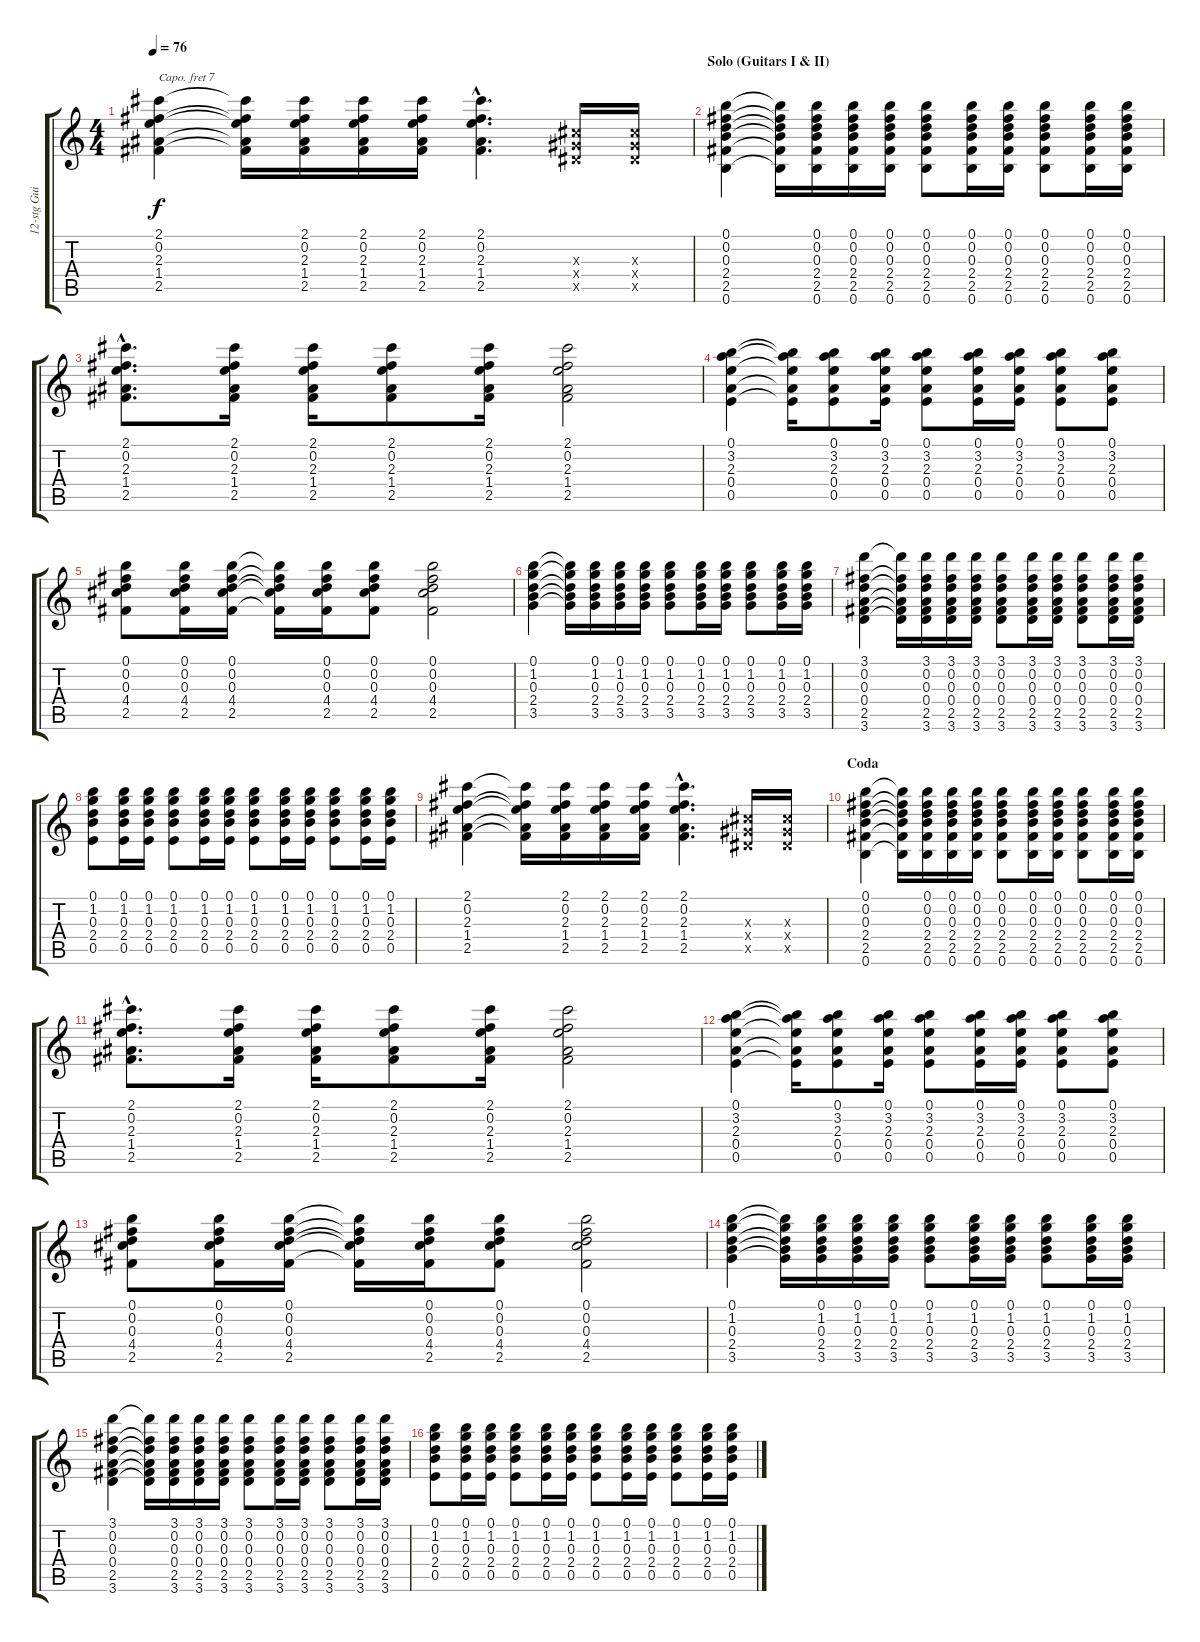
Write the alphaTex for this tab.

\track ("12-stg Guitar (1)" "12-stg Gui") {instrument acousticguitarsteel}
\staff {score tabs}
\capo 7
\tuning (E4 B3 G3 D3 A2 E2) {hide}
\ts (4 4)
\tempo 76
\clef g2
\ks c
(2.1 0.2 2.3 1.4 2.5).4{dy f} (2.1{t} 0.2{t} 2.3{t} 1.4{t} 2.5{t}).16 (2.1 0.2 2.3 1.4 2.5).16 (2.1 0.2 2.3 1.4 2.5).16 (2.1 0.2 2.3 1.4 2.5).16 (2.1{hac} 0.2{hac} 2.3{hac} 1.4{hac} 2.5{hac}).4{d} (-1.3{x} -1.4{x} -1.5{x}).16 (-1.3{x} -1.4{x} -1.5{x}).16 |
\section ("" "Solo (Guitars I & II)")
(0.1 0.2 0.3 2.4 2.5 0.6).4 (0.1{t} 0.2{t} 0.3{t} 2.4{t} 2.5{t} 0.6{t}).16 (0.1 0.2 0.3 2.4 2.5 0.6).16 (0.1 0.2 0.3 2.4 2.5 0.6).16 (0.1 0.2 0.3 2.4 2.5 0.6).16 (0.1 0.2 0.3 2.4 2.5 0.6).8 (0.1 0.2 0.3 2.4 2.5 0.6).16 (0.1 0.2 0.3 2.4 2.5 0.6).16 (0.1 0.2 0.3 2.4 2.5 0.6).8 (0.1 0.2 0.3 2.4 2.5 0.6).16 (0.1 0.2 0.3 2.4 2.5 0.6).16 |
(2.1{hac} 0.2{hac} 2.3{hac} 1.4{hac} 2.5{hac}).8{d} (2.1 0.2 2.3 1.4 2.5).16 (2.1 0.2 2.3 1.4 2.5).16 (2.1 0.2 2.3 1.4 2.5).8 (2.1 0.2 2.3 1.4 2.5).16 (2.1 0.2 2.3 1.4 2.5).2 |
(0.1 3.2 2.3 0.4 0.5).4 (0.1{t} 3.2{t} 2.3{t} 0.4{t} 0.5{t}).16 (0.1 3.2 2.3 0.4 0.5).8 (0.1 3.2 2.3 0.4 0.5).16 (0.1 3.2 2.3 0.4 0.5).8 (0.1 3.2 2.3 0.4 0.5).16 (0.1 3.2 2.3 0.4 0.5).16 (0.1 3.2 2.3 0.4 0.5).8 (0.1 3.2 2.3 0.4 0.5).8 |
(0.1 0.2 0.3 4.4 2.5).8 (0.1 0.2 0.3 4.4 2.5).16 (0.1 0.2 0.3 4.4 2.5).16 (0.1{t} 0.2{t} 0.3{t} 4.4{t} 2.5{t}).16 (0.1 0.2 0.3 4.4 2.5).16 (0.1 0.2 0.3 4.4 2.5).8 (0.1 0.2 0.3 4.4 2.5).2 |
(0.1 1.2 0.3 2.4 3.5).4 (0.1{t} 1.2{t} 0.3{t} 2.4{t} 3.5{t}).16 (0.1 1.2 0.3 2.4 3.5).16 (0.1 1.2 0.3 2.4 3.5).16 (0.1 1.2 0.3 2.4 3.5).16 (0.1 1.2 0.3 2.4 3.5).8 (0.1 1.2 0.3 2.4 3.5).16 (0.1 1.2 0.3 2.4 3.5).16 (0.1 1.2 0.3 2.4 3.5).8 (0.1 1.2 0.3 2.4 3.5).16 (0.1 1.2 0.3 2.4 3.5).16 |
(3.1 0.2 0.3 0.4 2.5 3.6).4 (3.1{t} 0.2{t} 0.3{t} 0.4{t} 2.5{t} 3.6{t}).16 (3.1 0.2 0.3 0.4 2.5 3.6).16 (3.1 0.2 0.3 0.4 2.5 3.6).16 (3.1 0.2 0.3 0.4 2.5 3.6).16 (3.1 0.2 0.3 0.4 2.5 3.6).8 (3.1 0.2 0.3 0.4 2.5 3.6).16 (3.1 0.2 0.3 0.4 2.5 3.6).16 (3.1 0.2 0.3 0.4 2.5 3.6).8 (3.1 0.2 0.3 0.4 2.5 3.6).16 (3.1 0.2 0.3 0.4 2.5 3.6).16 |
(0.1 1.2 0.3 2.4 0.5).8 (0.1 1.2 0.3 2.4 0.5).16 (0.1 1.2 0.3 2.4 0.5).16 (0.1 1.2 0.3 2.4 0.5).8 (0.1 1.2 0.3 2.4 0.5).16 (0.1 1.2 0.3 2.4 0.5).16 (0.1 1.2 0.3 2.4 0.5).8 (0.1 1.2 0.3 2.4 0.5).16 (0.1 1.2 0.3 2.4 0.5).16 (0.1 1.2 0.3 2.4 0.5).8 (0.1 1.2 0.3 2.4 0.5).16 (0.1 1.2 0.3 2.4 0.5).16 |
(2.1 0.2 2.3 1.4 2.5).4 (2.1{t} 0.2{t} 2.3{t} 1.4{t} 2.5{t}).16 (2.1 0.2 2.3 1.4 2.5).16 (2.1 0.2 2.3 1.4 2.5).16 (2.1 0.2 2.3 1.4 2.5).16 (2.1{hac} 0.2{hac} 2.3{hac} 1.4{hac} 2.5{hac}).4{d} (-1.3{x} -1.4{x} -1.5{x}).16 (-1.3{x} -1.4{x} -1.5{x}).16 |
\section ("" "Coda")
(0.1 0.2 0.3 2.4 2.5 0.6).4 (0.1{t} 0.2{t} 0.3{t} 2.4{t} 2.5{t} 0.6{t}).16 (0.1 0.2 0.3 2.4 2.5 0.6).16 (0.1 0.2 0.3 2.4 2.5 0.6).16 (0.1 0.2 0.3 2.4 2.5 0.6).16 (0.1 0.2 0.3 2.4 2.5 0.6).8 (0.1 0.2 0.3 2.4 2.5 0.6).16 (0.1 0.2 0.3 2.4 2.5 0.6).16 (0.1 0.2 0.3 2.4 2.5 0.6).8 (0.1 0.2 0.3 2.4 2.5 0.6).16 (0.1 0.2 0.3 2.4 2.5 0.6).16 |
(2.1{hac} 0.2{hac} 2.3{hac} 1.4{hac} 2.5{hac}).8{d} (2.1 0.2 2.3 1.4 2.5).16 (2.1 0.2 2.3 1.4 2.5).16 (2.1 0.2 2.3 1.4 2.5).8 (2.1 0.2 2.3 1.4 2.5).16 (2.1 0.2 2.3 1.4 2.5).2 |
(0.1 3.2 2.3 0.4 0.5).4 (0.1{t} 3.2{t} 2.3{t} 0.4{t} 0.5{t}).16 (0.1 3.2 2.3 0.4 0.5).8 (0.1 3.2 2.3 0.4 0.5).16 (0.1 3.2 2.3 0.4 0.5).8 (0.1 3.2 2.3 0.4 0.5).16 (0.1 3.2 2.3 0.4 0.5).16 (0.1 3.2 2.3 0.4 0.5).8 (0.1 3.2 2.3 0.4 0.5).8 |
(0.1 0.2 0.3 4.4 2.5).8 (0.1 0.2 0.3 4.4 2.5).16 (0.1 0.2 0.3 4.4 2.5).16 (0.1{t} 0.2{t} 0.3{t} 4.4{t} 2.5{t}).16 (0.1 0.2 0.3 4.4 2.5).16 (0.1 0.2 0.3 4.4 2.5).8 (0.1 0.2 0.3 4.4 2.5).2 |
(0.1 1.2 0.3 2.4 3.5).4 (0.1{t} 1.2{t} 0.3{t} 2.4{t} 3.5{t}).16 (0.1 1.2 0.3 2.4 3.5).16 (0.1 1.2 0.3 2.4 3.5).16 (0.1 1.2 0.3 2.4 3.5).16 (0.1 1.2 0.3 2.4 3.5).8 (0.1 1.2 0.3 2.4 3.5).16 (0.1 1.2 0.3 2.4 3.5).16 (0.1 1.2 0.3 2.4 3.5).8 (0.1 1.2 0.3 2.4 3.5).16 (0.1 1.2 0.3 2.4 3.5).16 |
(3.1 0.2 0.3 0.4 2.5 3.6).4 (3.1{t} 0.2{t} 0.3{t} 0.4{t} 2.5{t} 3.6{t}).16 (3.1 0.2 0.3 0.4 2.5 3.6).16 (3.1 0.2 0.3 0.4 2.5 3.6).16 (3.1 0.2 0.3 0.4 2.5 3.6).16 (3.1 0.2 0.3 0.4 2.5 3.6).8 (3.1 0.2 0.3 0.4 2.5 3.6).16 (3.1 0.2 0.3 0.4 2.5 3.6).16 (3.1 0.2 0.3 0.4 2.5 3.6).8 (3.1 0.2 0.3 0.4 2.5 3.6).16 (3.1 0.2 0.3 0.4 2.5 3.6).16 |
(0.1 1.2 0.3 2.4 0.5).8 (0.1 1.2 0.3 2.4 0.5).16 (0.1 1.2 0.3 2.4 0.5).16 (0.1 1.2 0.3 2.4 0.5).8 (0.1 1.2 0.3 2.4 0.5).16 (0.1 1.2 0.3 2.4 0.5).16 (0.1 1.2 0.3 2.4 0.5).8 (0.1 1.2 0.3 2.4 0.5).16 (0.1 1.2 0.3 2.4 0.5).16 (0.1 1.2 0.3 2.4 0.5).8 (0.1 1.2 0.3 2.4 0.5).16 (0.1 1.2 0.3 2.4 0.5).16
